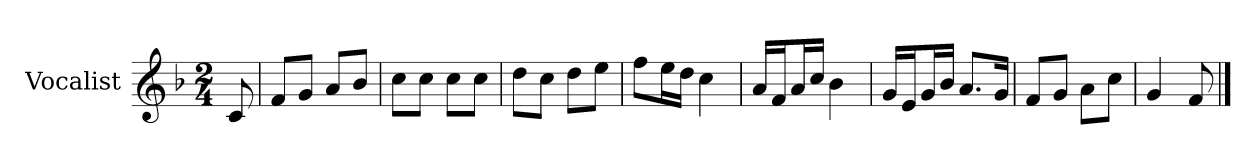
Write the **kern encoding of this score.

**kern
*part1
*staff1
*I"Vocalist
*k[b-]
*F:
*M2/4
=
8c
=1
8fL
8gJ
8aL
8b-J
=2
8ccL
8ccJ
8ccL
8ccJ
=3
8ddL
8ccJ
8ddL
8eeJ
=4
8ffL
16eeL
16ddJJ
4cc
=5
16aLL
16fJ
16aL
16ccJJ
4b-
=6
16gLL
16eJ
16gL
16b-JJ
8.aL
16gJk
=7
8fL
8gJ
8aL
8ccJ
=8
4g
8f
==
*-
